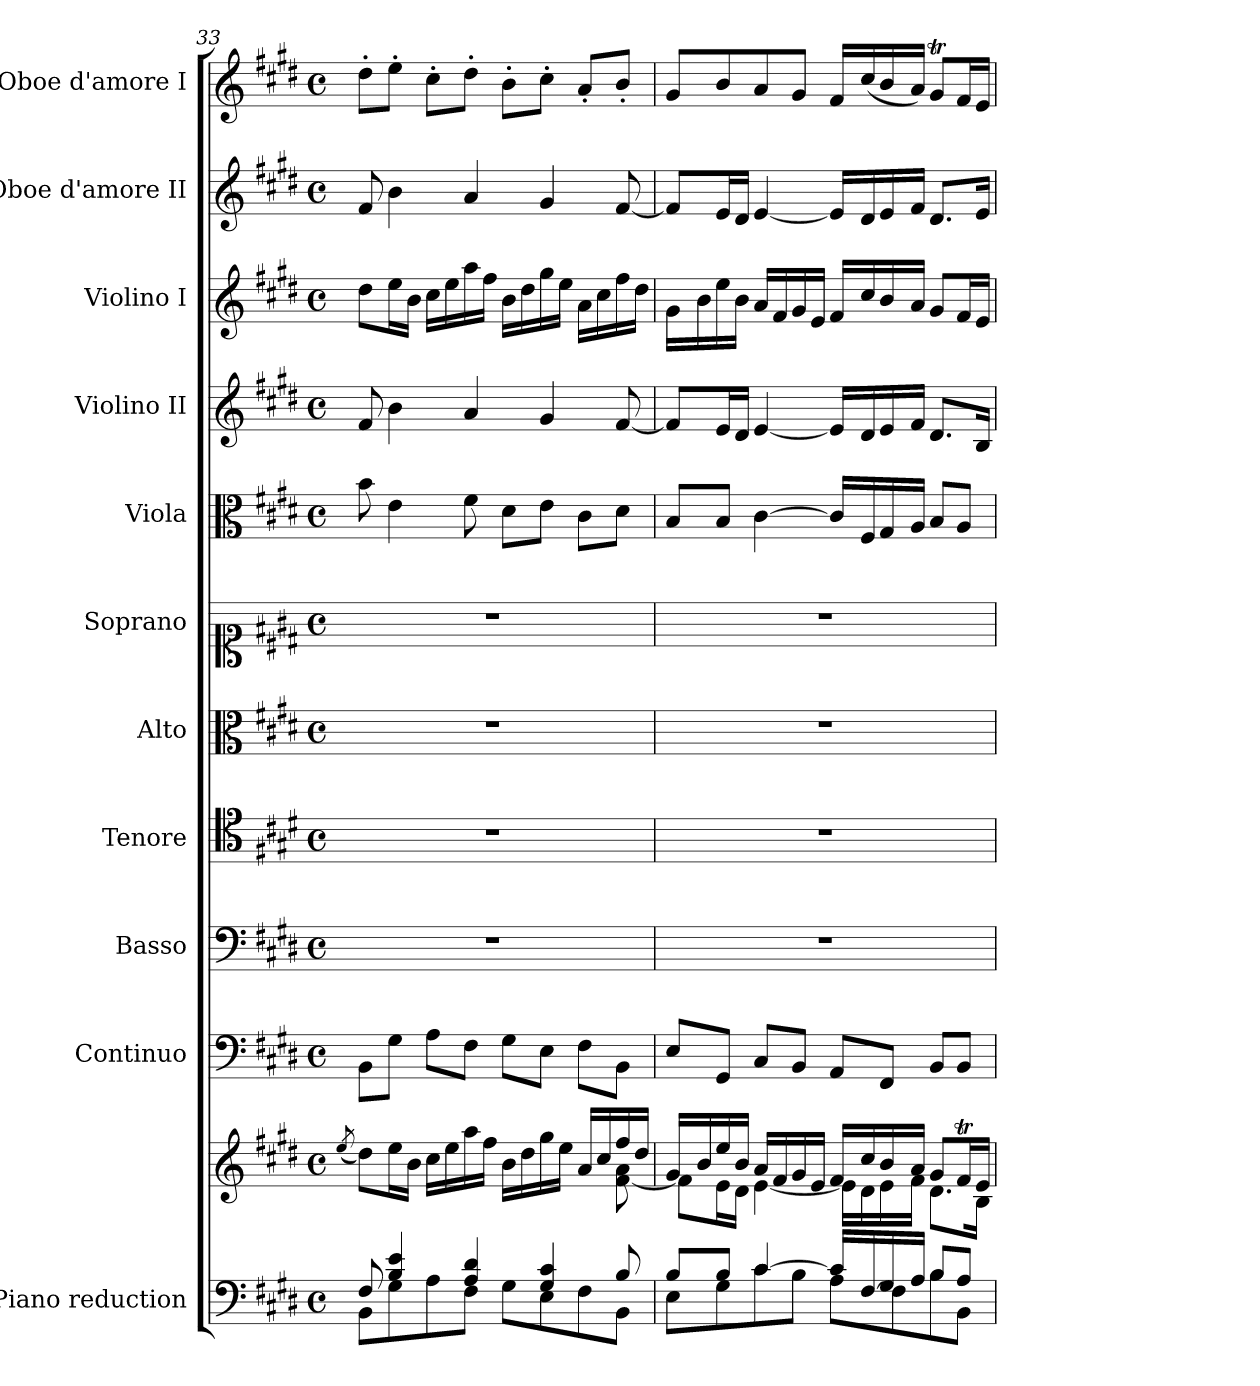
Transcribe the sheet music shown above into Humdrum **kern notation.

**kern	**kern	**kern	**kern	**kern	**kern	**kern	**kern	**kern	**kern	**kern	**kern
*part11	*part11	*part10	*part9	*part8	*part7	*part6	*part5	*part4	*part3	*part2	*part1
*staff12	*staff11	*staff10	*staff9	*staff8	*staff7	*staff6	*staff5	*staff4	*staff3	*staff2	*staff1
*I"Piano reduction	*	*I"Continuo	*I"Basso	*I"Tenore	*I"Alto	*I"Soprano	*I"Viola	*I"Violino II	*I"Violino I	*I"Oboe d'amore II	*I"Oboe d'amore I
*I'Pno	*	*	*	*	*	*	*I'Vla	*I'Vln	*I'Vln	*I'Ob	*I'Ob
*clefF4	*clefG2	*clefF4	*clefF4	*clefC4	*clefC3	*clefC1	*clefC3	*clefG2	*clefG2	*clefG2	*clefG2
*k[f#c#g#d#]	*k[f#c#g#d#]	*k[f#c#g#d#]	*k[f#c#g#d#]	*k[f#c#g#d#]	*k[f#c#g#d#]	*k[f#c#g#d#]	*k[f#c#g#d#]	*k[f#c#g#d#]	*k[f#c#g#d#]	*k[f#c#g#d#]	*k[f#c#g#d#]
*M4/4	*M4/4	*M4/4	*M4/4	*M4/4	*M4/4	*M4/4	*M4/4	*M4/4	*M4/4	*M4/4	*M4/4
*met(c)	*met(c)	*met(c)	*met(c)	*met(c)	*met(c)	*met(c)	*met(c)	*met(c)	*met(c)	*met(c)	*met(c)
=33	=33	=33	=33	=33	=33	=33	=33	=33	=33	=33	=33
.	(8qee/	.	.	.	.	.	.	.	.	.	.
*^	*^	*	*	*	*	*	*	*	*	*	*
8F#/	8BB\L	8dd#\L)	2.ryy	8BB\L	1r	1r	1r	1r	8b\	8f#/	8dd#\L	8f#/	8dd#'\L
4B/ 4e/	8G#\	16ee\L	.	8G#\J	.	.	.	.	4e\	4b\	16ee\L	4b\	8ee'\J
.	.	16b\JJ	.	.	.	.	.	.	.	.	16b\JJ	.	.
.	8A\	16cc#\LL	.	8A\L	.	.	.	.	.	.	16cc#\LL	.	8cc#'\L
.	.	16ee\	.	.	.	.	.	.	.	.	16ee\	.	.
4A/ 4d#/	8F#\J	16aa\	.	8F#\J	.	.	.	.	8f#\	4a/	16aa\	4a/	8dd#'\J
.	.	16ff#\JJ	.	.	.	.	.	.	.	.	16ff#\JJ	.	.
.	8G#\L	16b\LL	.	8G#\L	.	.	.	.	8d#\L	.	16b\LL	.	8b'\L
.	.	16dd#\	.	.	.	.	.	.	.	.	16dd#\	.	.
4G#/ 4c#/	8E\	16gg#\	.	8E\J	.	.	.	.	8e\J	4g#/	16gg#\	4g#/	8cc#'\J
.	.	16ee\JJ	.	.	.	.	.	.	.	.	16ee\JJ	.	.
.	8F#\	16a/LL	8ryy	8F#\L	.	.	.	.	8c#\L	.	16a\LL	.	8a'/L
.	.	16cc#/	.	.	.	.	.	.	.	.	16cc#\	.	.
8B/	8BB\J	16ff#/	[8f#\ 8a\	8BB\J	.	.	.	.	8d#\J	[8f#/	16ff#\	[8f#/	8b'/J
.	.	16dd#/JJ	.	.	.	.	.	.	.	.	16dd#\JJ	.	.
=34	=34	=34	=34	=34	=34	=34	=34	=34	=34	=34	=34	=34	=34
8B/L	8E\L	16g#/LL	8f#\L]	8E/L	1r	1r	1r	1r	8B/L	8f#/L]	16g#\LL	8f#/L]	8g#/L
.	.	16b/	.	.	.	.	.	.	.	.	16b\	.	.
8B/J	8G#\	16ee/	16e\L	8GG#/J	.	.	.	.	8B/J	16e/L	16ee\	16e/L	8b/
.	.	16b/JJ	16d#\JJ	.	.	.	.	.	.	16d#/JJ	16b\JJ	16d#/JJ	.
[4c#/	8c#\	16a/LL	[4e\	8C#/L	.	.	.	.	[4c#\	[4e/	16a/LL	[4e/	8a/
.	.	16f#/	.	.	.	.	.	.	.	.	16f#/	.	.
.	8B\J	16g#/	.	8BB/J	.	.	.	.	.	.	16g#/	.	8g#/J
.	.	16e/JJ	.	.	.	.	.	.	.	.	16e/JJ	.	.
16c#/LL]	8A\L	16f#/LL	16e\LL]	8AA/L	.	.	.	.	16c#/LL]	16e/LL]	16f#/LL	16e/LL]	16f#/LL
[<16F#/	.	16cc#/	16d#\	.	.	.	.	.	16F#/	16d#/	16cc#/	16d#/	(16cc#/
16G#/	8F#\]	16b/	16e\	8FF#/J	.	.	.	.	16G#/	16e/	16b/	16e/	16b/
16A/JJ	.	16a/JJ	16f#\JJ	.	.	.	.	.	16A/JJ	16f#/JJ	16a/JJ	16f#/JJ	16a/JJ)
8B/L	8B\	8g#/L	8.d#\L	8BB/L	.	.	.	.	8B/L	8.d#/L	8g#/L	8.d#/L	8g#t/L
8A/J	8BB\J	16f#T/L	.	8BB/J	.	.	.	.	8A/J	.	16f#/L	.	16f#/L
.	.	16e/JJ	16B\Jk	.	.	.	.	.	.	16B/Jk	16e/JJ	16e/Jk	16e/JJ
*v	*v	*	*	*	*	*	*	*	*	*	*	*	*
*	*v	*v	*	*	*	*	*	*	*	*	*	*
=	=	=	=	=	=	=	=	=	=	=	=
*-	*-	*-	*-	*-	*-	*-	*-	*-	*-	*-	*-
